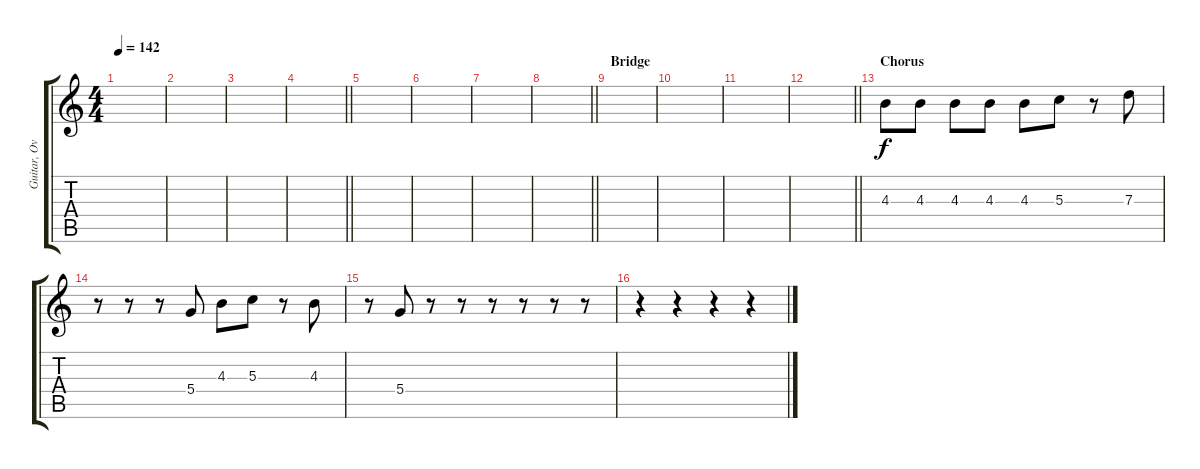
\track ("Guitar, Overdub" "Guitar, Ov") {instrument overdrivenguitar}
\staff {score tabs}
\tuning (E4 B3 G3 D3 A2 E2) {hide}
\ts (4 4)
\tempo 142
\clef g2
\ks c
|
|
|
\barLineRight lightlight
|
|
|
|
\barLineRight lightlight
|
\section ("" "Bridge")
|
|
|
\barLineRight lightlight
|
\section ("" "Chorus")
4.3.8 4.3.8 4.3.8 4.3.8 4.3.8 5.3.8 r.8 7.3.8 |
r.8 r.8 r.8 5.4.8 4.3.8 5.3.8 r.8 4.3.8 |
r.8 5.4.8 r.8 r.8 r.8 r.8 r.8 r.8 |
r.4 r.4 r.4 r.4
